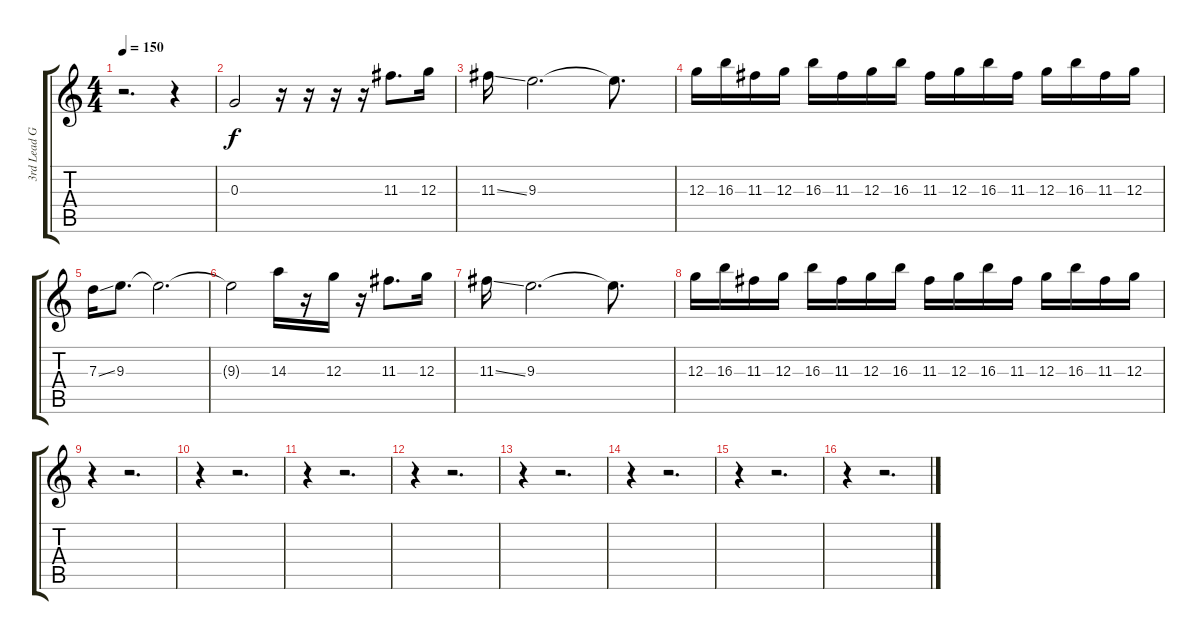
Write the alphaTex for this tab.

\track ("3rd Lead Guitar" "3rd Lead G") {instrument overdrivenguitar}
\staff {score tabs}
\tuning (E4 B3 G3 D3 A2 E2) {hide}
\ts (4 4)
\tempo 150
\clef g2
\ks c
r.2{d dy f} r.4 |
0.3.2 r.16 r.16 r.16 r.16 11.3.8{d} 12.3.16 |
11.3{ss}.16 9.3.2{d} 9.3{t}.8{d} |
12.3.16 16.3.16 11.3.16 12.3.16 16.3.16 11.3.16 12.3.16 16.3.16 11.3.16 12.3.16 16.3.16 11.3.16 12.3.16 16.3.16 11.3.16 12.3.16 |
7.3{ss}.16 9.3.8{d} 9.3{t}.2{d} |
9.3{t}.2 14.3.16 r.16 12.3.16 r.16 11.3.8{d} 12.3.16 |
11.3{ss}.16 9.3.2{d} 9.3{t}.8{d} |
12.3.16 16.3.16 11.3.16 12.3.16 16.3.16 11.3.16 12.3.16 16.3.16 11.3.16 12.3.16 16.3.16 11.3.16 12.3.16 16.3.16 11.3.16 12.3.16 |
r.4 r.2{d} |
r.4 r.2{d} |
r.4 r.2{d} |
r.4 r.2{d} |
r.4 r.2{d} |
r.4 r.2{d} |
r.4 r.2{d} |
r.4 r.2{d}
